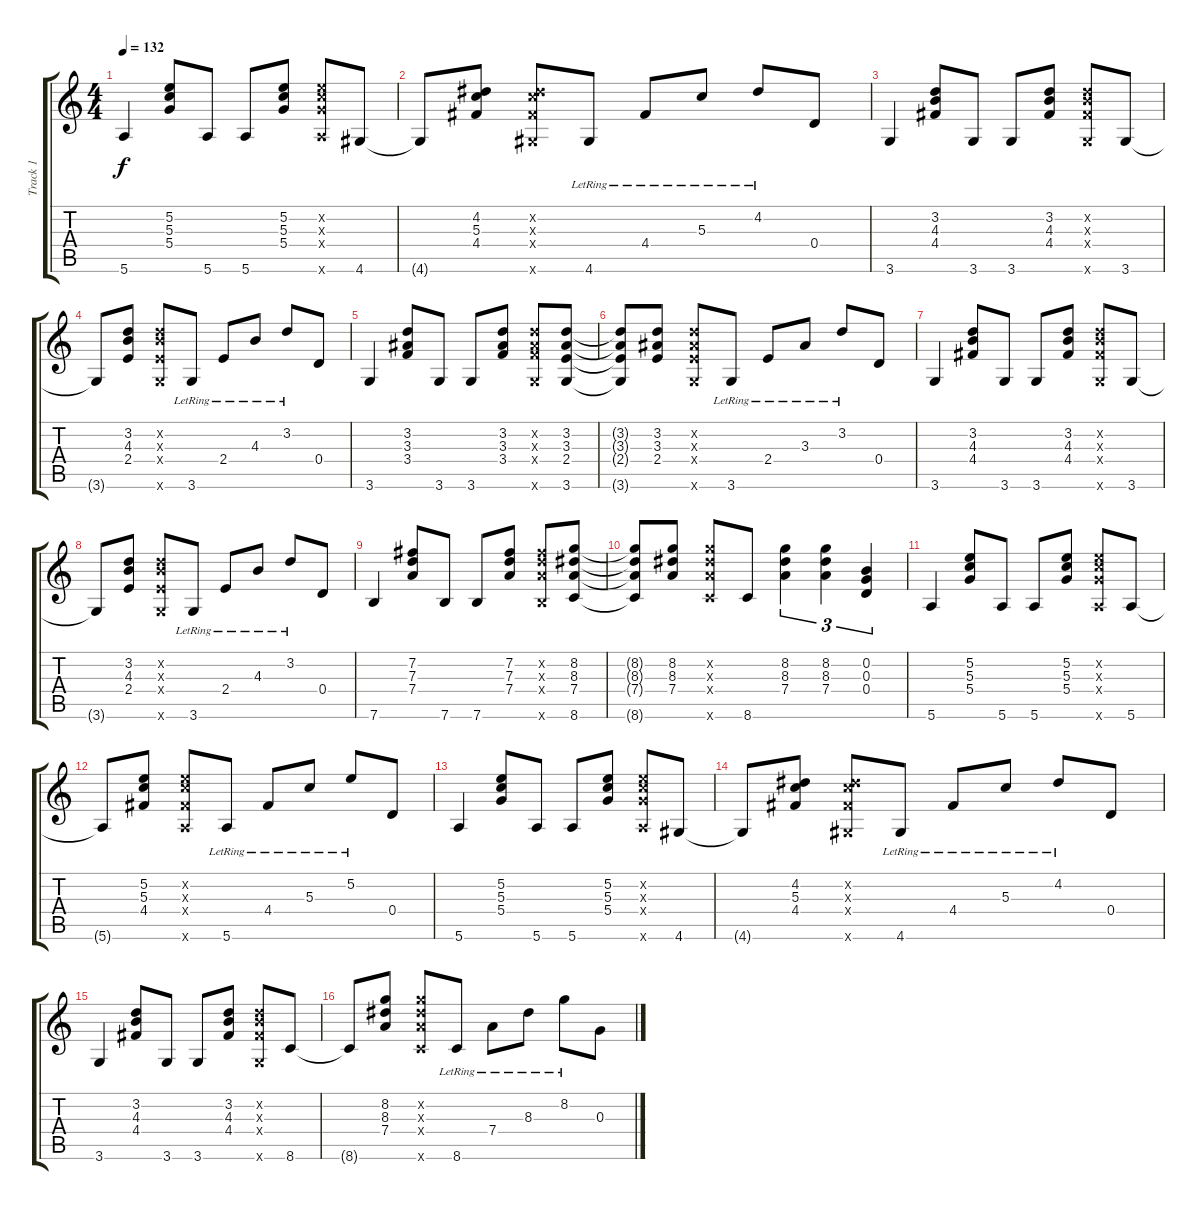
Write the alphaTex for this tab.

\track ("Track 1" "Track 1") {instrument acousticguitarsteel}
\staff {score tabs}
\tuning (E4 B3 G3 D3 A2 E2) {hide}
\ts (4 4)
\tempo 132
\clef g2
\ks c
5.6.4{dy f} (5.2 5.3 5.4).8 5.6.8 5.6.8 (5.2 5.3 5.4).8 (5.2{x} 5.3{x} 5.4{x} 5.6{x}).8 4.6.8 |
4.6{t}.8 (4.2 5.3 4.4).8 (4.2{x} 5.3{x} 4.4{x} 4.6{x}).8 4.6{lr}.8 4.4{lr}.8 5.3{lr}.8 4.2{lr}.8 0.4.8 |
3.6.4 (3.2 4.3 4.4).8 3.6.8 3.6.8 (3.2 4.3 4.4).8 (3.2{x} 4.3{x} 4.4{x} 3.6{x}).8 3.6.8 |
3.6{t}.8 (3.2 4.3 2.4).8 (3.2{x} 4.3{x} 2.4{x} 3.6{x}).8 3.6{lr}.8 2.4{lr}.8 4.3{lr}.8 3.2{lr}.8 0.4.8 |
3.6.4 (3.2 3.3 3.4).8 3.6.8 3.6.8 (3.2 3.3 3.4).8 (3.2{x} 3.3{x} 3.4{x} 3.6{x}).8 (3.2 3.3 2.4 3.6).8 |
(3.2{t} 3.3{t} 2.4{t} 3.6{t}).8 (3.2 3.3 2.4).8 (3.2{x} 3.3{x} 2.4{x} 3.6{x}).8 3.6{lr}.8 2.4{lr}.8 3.3{lr}.8 3.2{lr}.8 0.4.8 |
3.6.4 (3.2 4.3 4.4).8 3.6.8 3.6.8 (3.2 4.3 4.4).8 (3.2{x} 4.3{x} 4.4{x} 3.6{x}).8 3.6.8 |
3.6{t}.8 (3.2 4.3 2.4).8 (3.2{x} 4.3{x} 2.4{x} 3.6{x}).8 3.6{lr}.8 2.4{lr}.8 4.3{lr}.8 3.2{lr}.8 0.4.8 |
7.6.4 (7.2 7.3 7.4).8 7.6.8 7.6.8 (7.2 7.3 7.4).8 (7.2{x} 7.3{x} 7.4{x} 7.6{x}).8 (8.2 8.3 7.4 8.6).8 |
(8.2{t} 8.3{t} 7.4{t} 8.6{t}).8 (8.2 8.3 7.4).8 (8.2{x} 8.3{x} 7.4{x} 8.6{x}).8 8.6.8 (8.2 8.3 7.4).4{tu (3 2)} (8.2 8.3 7.4).4{tu (3 2)} (0.2 0.3 0.4).4{tu (3 2)} |
5.6.4 (5.2 5.3 5.4).8 5.6.8 5.6.8 (5.2 5.3 5.4).8 (5.2{x} 5.3{x} 5.4{x} 5.6{x}).8 5.6.8 |
5.6{t}.8 (5.2 5.3 4.4).8 (5.2{x} 5.3{x} 4.4{x} 5.6{x}).8 5.6{lr}.8 4.4{lr}.8 5.3{lr}.8 5.2{lr}.8 0.4.8 |
5.6.4 (5.2 5.3 5.4).8 5.6.8 5.6.8 (5.2 5.3 5.4).8 (5.2{x} 5.3{x} 5.4{x} 5.6{x}).8 4.6.8 |
4.6{t}.8 (4.2 5.3 4.4).8 (4.2{x} 5.3{x} 4.4{x} 4.6{x}).8 4.6{lr}.8 4.4{lr}.8 5.3{lr}.8 4.2{lr}.8 0.4.8 |
3.6.4 (3.2 4.3 4.4).8 3.6.8 3.6.8 (3.2 4.3 4.4).8 (3.2{x} 4.3{x} 4.4{x} 3.6{x}).8 8.6.8 |
8.6{t}.8 (8.2 8.3 7.4).8 (8.2{x} 8.3{x} 7.4{x} 8.6{x}).8 8.6{lr}.8 7.4{lr}.8 8.3{lr}.8 8.2{lr}.8 0.3.8
